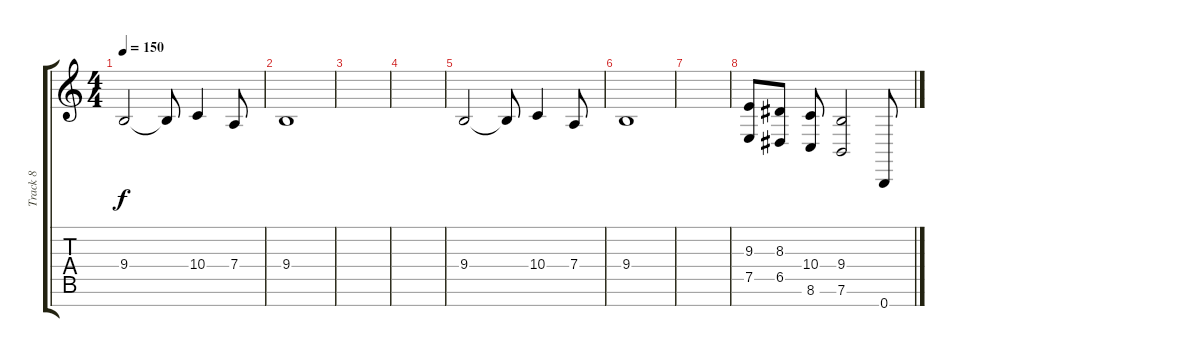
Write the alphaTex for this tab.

\track ("Track 8" "Track 8") {instrument orchestrahit}
\staff {score tabs}
\tuning (E4 B3 G3 D3 A2 E2 B1) {hide}
\ts (4 4)
\tempo 150
\clef g2
\ks c
9.4.2{dy f} 9.4{t}.8 10.4.4 7.4.8 |
9.4.1 |
|
|
9.4.2 9.4{t}.8 10.4.4 7.4.8 |
9.4.1 |
|
(9.3 7.5).8 (8.3 6.5).8 (10.4 8.6).8 (9.4 7.6).2 0.7.8
